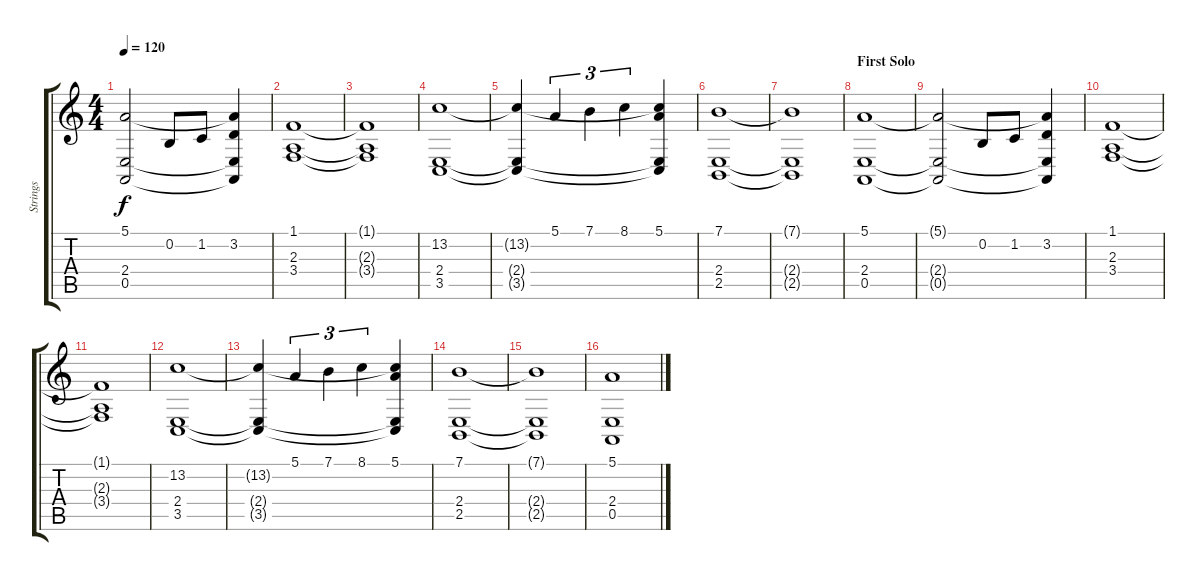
\track ("Strings" "Strings") {instrument stringensemble1}
\staff {score tabs}
\tuning (E4 B3 G3 D3 A2 E2) {hide}
\ts (4 4)
\tempo 120
\clef g2
\ks c
(5.1{t} 2.4{t} 0.5{t}).2{dy f} 0.2.8 1.2.8 (5.1{t} 3.2 2.4{t} 0.5{t}).4 |
(1.1 2.3 3.4).1 |
(1.1{t} 2.3{t} 3.4{t}).1 |
(13.2 2.4 3.5).1 |
(13.2{t} 2.4{t} 3.5{t}).4 5.1.4{tu (3 2)} 7.1.4{tu (3 2)} 8.1.4{tu (3 2)} (5.1 13.2{t} 2.4{t} 3.5{t}).4 |
(7.1 2.4 2.5).1 |
(7.1{t} 2.4{t} 2.5{t}).1 |
\section ("" "First Solo")
(5.1 2.4 0.5).1 |
(5.1{t} 2.4{t} 0.5{t}).2 0.2.8 1.2.8 (5.1{t} 3.2 2.4{t} 0.5{t}).4 |
(1.1 2.3 3.4).1 |
(1.1{t} 2.3{t} 3.4{t}).1 |
(13.2 2.4 3.5).1 |
(13.2{t} 2.4{t} 3.5{t}).4 5.1.4{tu (3 2)} 7.1.4{tu (3 2)} 8.1.4{tu (3 2)} (5.1 13.2{t} 2.4{t} 3.5{t}).4 |
(7.1 2.4 2.5).1 |
(7.1{t} 2.4{t} 2.5{t}).1 |
(5.1 2.4 0.5).1
